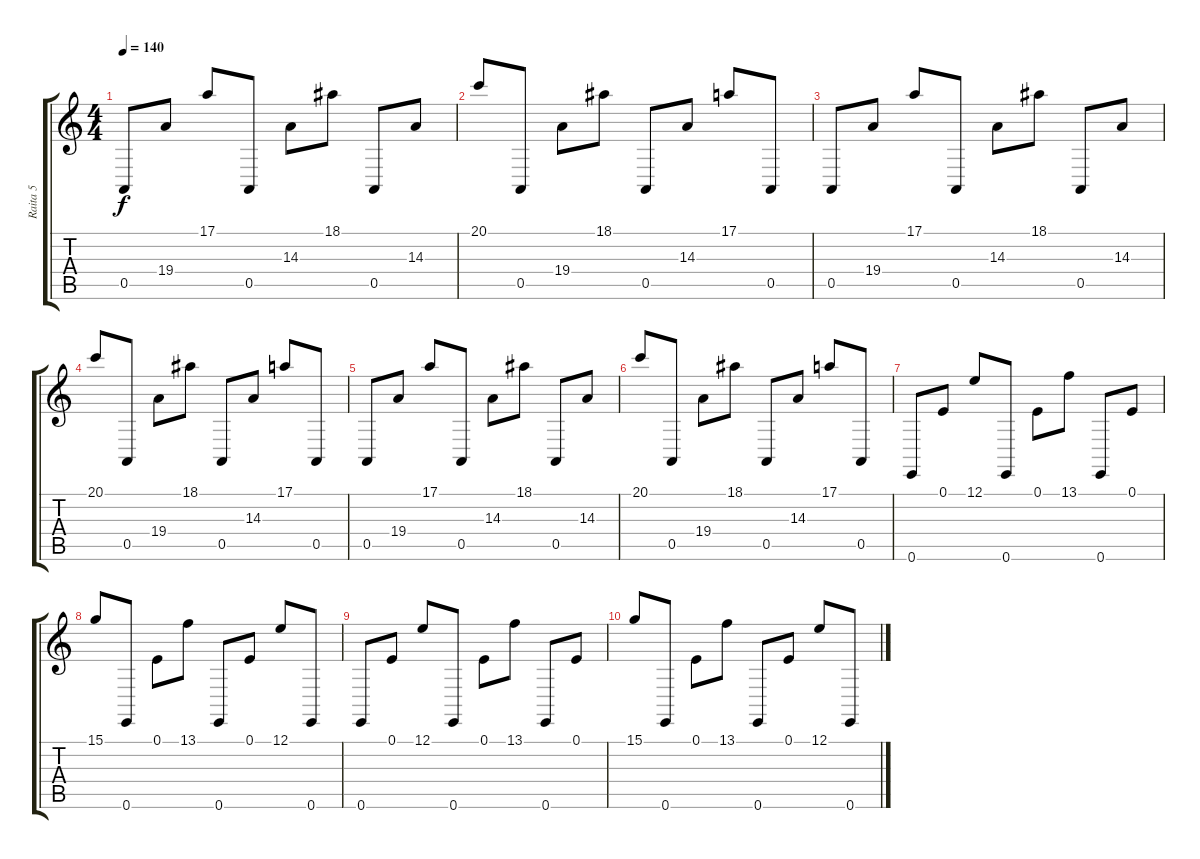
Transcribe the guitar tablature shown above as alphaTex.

\track ("Raita 5" "Raita 5") {instrument fx7echoes}
\staff {score tabs}
\tuning (E4 B3 G3 D3 A2 E2) {hide}
\ts (4 4)
\tempo 140
\clef g2
\ks c
0.5.8{dy f} 19.4.8 17.1.8 0.5.8 14.3.8 18.1.8 0.5.8 14.3.8 |
20.1.8 0.5.8 19.4.8 18.1.8 0.5.8 14.3.8 17.1.8 0.5.8 |
0.5.8 19.4.8 17.1.8 0.5.8 14.3.8 18.1.8 0.5.8 14.3.8 |
20.1.8 0.5.8 19.4.8 18.1.8 0.5.8 14.3.8 17.1.8 0.5.8 |
0.5.8 19.4.8 17.1.8 0.5.8 14.3.8 18.1.8 0.5.8 14.3.8 |
20.1.8 0.5.8 19.4.8 18.1.8 0.5.8 14.3.8 17.1.8 0.5.8 |
0.6.8 0.1.8 12.1.8 0.6.8 0.1.8 13.1.8 0.6.8 0.1.8 |
15.1.8 0.6.8 0.1.8 13.1.8 0.6.8 0.1.8 12.1.8 0.6.8 |
0.6.8 0.1.8 12.1.8 0.6.8 0.1.8 13.1.8 0.6.8 0.1.8 |
15.1.8 0.6.8 0.1.8 13.1.8 0.6.8 0.1.8 12.1.8 0.6.8
